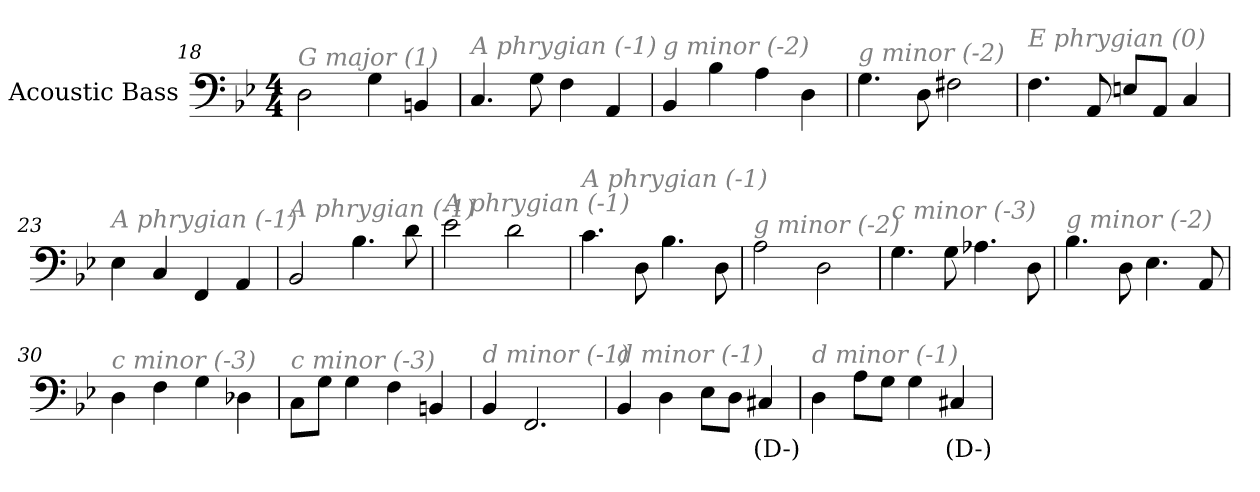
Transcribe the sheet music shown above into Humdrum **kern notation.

**kern	**text
*part1	*part1
*staff1	*staff1
*I"Acoustic Bass	*
*clefF4	*
*ITrd7c12	*
*k[b-e-]	*
*B-:	*
*M4/4	*
=18	=18
!LO:TX:i:color=#808080:t=G major (1)	!
2DD	.
4GG	.
4BBBn	.
=19	=19
!LO:TX:i:color=#808080:t=A phrygian (-1)	!
4.CC	.
8GG	.
4FF	.
4AAA	.
=20	=20
!LO:TX:i:color=#808080:t=g minor (-2)	!
4BBB-	.
4BB-	.
4AA	.
4DD	.
=21	=21
!LO:TX:i:color=#808080:t=g minor (-2)	!
4.GG	.
8DD	.
2FF#X	.
=22	=22
!LO:TX:i:color=#808080:t=E phrygian (0)	!
4.FF	.
8AAA	.
8EEnL	.
8AAAJ	.
4CC	.
=23	=23
!LO:TX:i:color=#808080:t=A phrygian (-1)	!
4EE-	.
4CC	.
4FFF	.
4AAA	.
=24	=24
!LO:TX:i:color=#808080:t=A phrygian (-1)	!
2BBB-	.
4.BB-	.
8D	.
=25	=25
!LO:TX:i:color=#808080:t=A phrygian (-1)	!
2E-	.
2D	.
=26	=26
!LO:TX:i:color=#808080:t=A phrygian (-1)	!
4.C	.
8DD	.
4.BB-	.
8DD	.
=27	=27
!LO:TX:i:color=#808080:t=g minor (-2)	!
2AA	.
2DD	.
=28	=28
!LO:TX:i:color=#808080:t=c minor (-3)	!
4.GG	.
8GG	.
4.AA-X	.
8DD	.
=29	=29
!LO:TX:i:color=#808080:t=g minor (-2)	!
4.BB-	.
8DD	.
4.EE-	.
8AAA	.
=30	=30
!LO:TX:i:color=#808080:t=c minor (-3)	!
4DD	.
4FF	.
4GG	.
4DD-X	.
=31	=31
!LO:TX:i:color=#808080:t=c minor (-3)	!
8CCL	.
8GGJ	.
4GG	.
4FF	.
4BBBn	.
=32	=32
!LO:TX:i:color=#808080:t=d minor (-1)	!
4BBB-	.
2.FFF	.
=33	=33
!LO:TX:i:color=#808080:t=d minor (-1)	!
4BBB-	.
4DD	.
8EE-L	.
8DDJ	.
4CC#Xi	(D-)
=34	=34
!LO:TX:i:color=#808080:t=d minor (-1)	!
4DD	.
8AAL	.
8GGJ	.
4GG	.
4CC#Xi	(D-)
=	=
*-	*-
